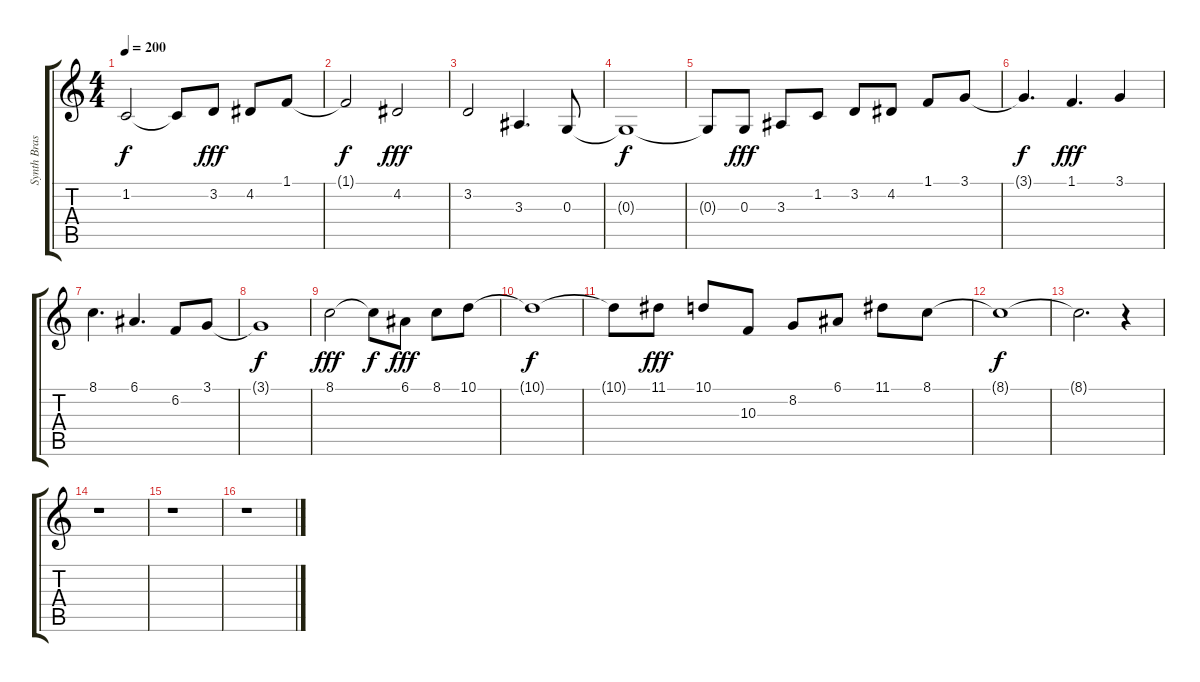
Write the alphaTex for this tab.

\track ("Synth Brass 2" "Synth Bras") {instrument synthbrass2}
\staff {score tabs}
\tuning (E4 B3 G3 D3 A2 E2) {hide}
\ts (4 4)
\tempo 200
\clef g2
\ks c
1.2{t}.2{dy f} 1.2{t}.8 3.2.8{dy fff} 4.2.8 1.1.8 |
1.1{t}.2{dy f} 4.2.2{dy fff} |
3.2.2 3.3.4{d} 0.3.8 |
0.3{t}.1{dy f} |
0.3{t}.8 0.3.8{dy fff} 3.3.8 1.2.8 3.2.8 4.2.8 1.1.8 3.1.8 |
3.1{t}.4{d dy f} 1.1.4{d dy fff} 3.1.4 |
8.1.4{d} 6.1.4{d} 6.2.8 3.1.8 |
3.1{t}.1{dy f} |
8.1.2{dy fff} 8.1{t}.8{dy f} 6.1.8{dy fff} 8.1.8 10.1.8 |
10.1{t}.1{dy f} |
10.1{t}.8 11.1.8{dy fff} 10.1.8 10.3.8 8.2.8 6.1.8 11.1.8 8.1.8 |
8.1{t}.1{dy f} |
8.1{t}.2{d} r.4 |
r.1 |
r.1 |
r.1
